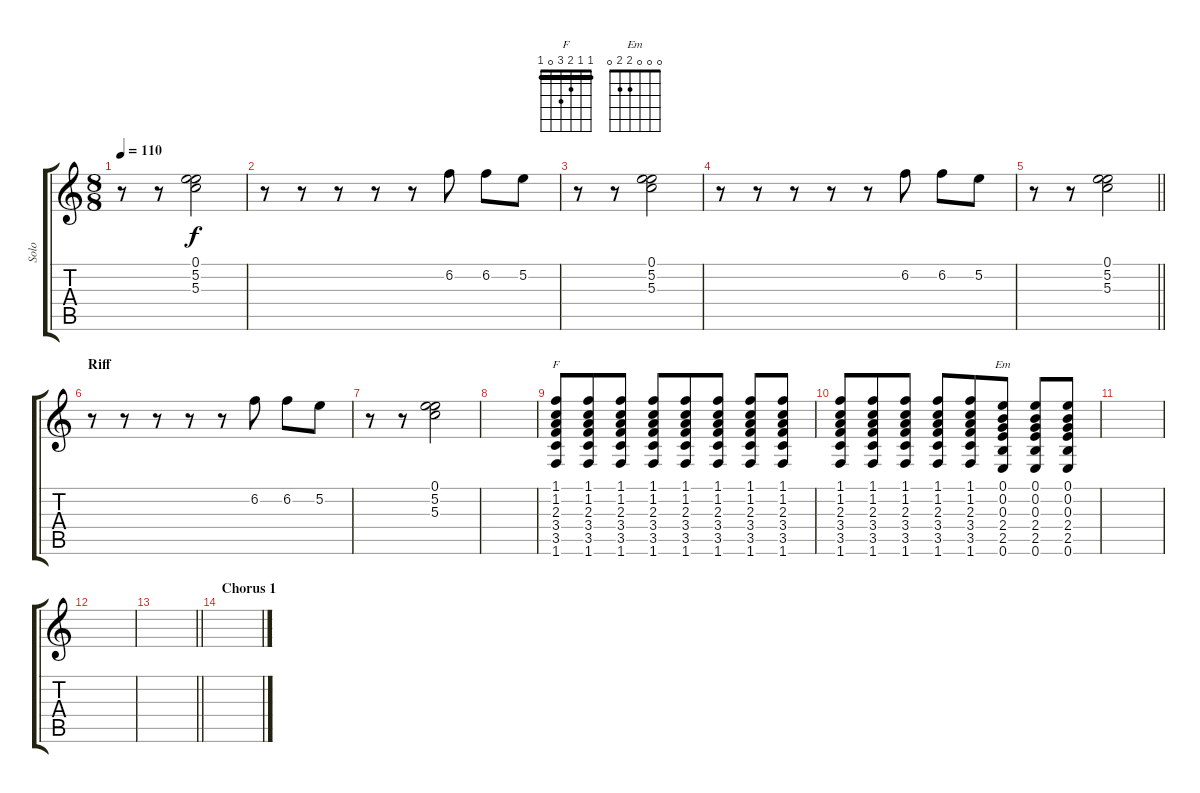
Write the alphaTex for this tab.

\track ("Solo" "Solo") {instrument electricguitarjazz}
\staff {score tabs}
\tuning (E4 B3 G3 D3 A2 E2) {hide}
\chord ("F" 1 1 2 3 0 1) {barre 1}
\chord ("Em" 0 0 0 2 2 0)
\ts (8 8)
\tempo 110
\clef g2
\ks c
r.8{dy f} r.8 (0.1 5.2 5.3).2 |
r.8 r.8 r.8 r.8 r.8 6.2.8 6.2.8 5.2.8 |
r.8 r.8 (0.1 5.2 5.3).2 |
r.8 r.8 r.8 r.8 r.8 6.2.8 6.2.8 5.2.8 |
\barLineRight lightlight
r.8 r.8 (0.1 5.2 5.3).2 |
\section ("" "Riff")
r.8 r.8 r.8 r.8 r.8 6.2.8 6.2.8 5.2.8 |
r.8 r.8 (0.1 5.2 5.3).2 |
|
(1.1 1.2 2.3 3.4 3.5 1.6).8{ch "F"} (1.1 1.2 2.3 3.4 3.5 1.6).8 (1.1 1.2 2.3 3.4 3.5 1.6).8 (1.1 1.2 2.3 3.4 3.5 1.6).8 (1.1 1.2 2.3 3.4 3.5 1.6).8 (1.1 1.2 2.3 3.4 3.5 1.6).8 (1.1 1.2 2.3 3.4 3.5 1.6).8 (1.1 1.2 2.3 3.4 3.5 1.6).8 |
(1.1 1.2 2.3 3.4 3.5 1.6).8 (1.1 1.2 2.3 3.4 3.5 1.6).8 (1.1 1.2 2.3 3.4 3.5 1.6).8 (1.1 1.2 2.3 3.4 3.5 1.6).8 (1.1 1.2 2.3 3.4 3.5 1.6).8 (0.1 0.2 0.3 2.4 2.5 0.6).8{ch "Em"} (0.1 0.2 0.3 2.4 2.5 0.6).8 (0.1 0.2 0.3 2.4 2.5 0.6).8 |
|
|
\barLineRight lightlight
|
\section ("" "Chorus 1")
